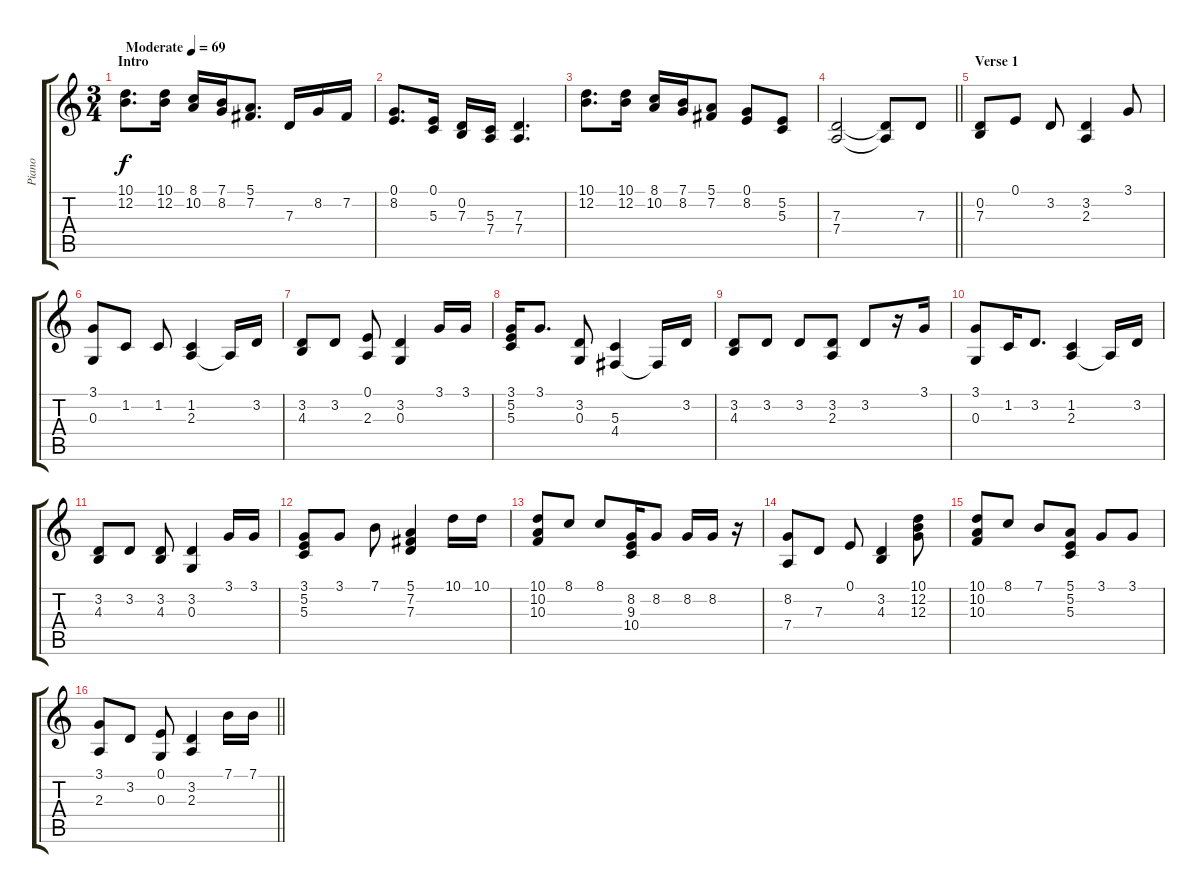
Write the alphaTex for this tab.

\track ("Piano" "Piano") {instrument acousticgrandpiano}
\staff {score tabs}
\tuning (E4 B3 G3 D3 A2 E2) {hide}
\ts (3 4)
\section ("" "Intro")
\tempo (69 "Moderate")
\clef g2
\ks c
(10.1 12.2).8{d dy f instrument acousticgrandpiano} (10.1 12.2).16 (8.1 10.2).16 (7.1 8.2).16 (5.1 7.2).8{d} 7.3.16 8.2.16 7.2.16 |
(0.1 8.2).8{d} (0.1 5.3).16 (0.2 7.3).16 (5.3 7.4).16 (7.3 7.4).4{d} |
(10.1 12.2).8{d} (10.1 12.2).16 (8.1 10.2).16 (7.1 8.2).16 (5.1 7.2).8 (0.1 8.2).8 (5.2 5.3).8 |
\barLineRight lightlight
(7.3 7.4).2 (7.3{t} 7.4{t}).8 7.3.8 |
\section ("" "Verse 1")
(0.2 7.3).8 0.1.8 3.2.8 (3.2 2.3).4 3.1.8 |
(3.1 0.3).8 1.2.8 1.2.8 (1.2 2.3).4 2.3{t}.16 3.2.16 |
(3.2 4.3).8 3.2.8 (0.1 2.3).8 (3.2 0.3).4 3.1.16 3.1.16 |
(3.1 5.2 5.3).16 3.1.8{d} (3.2 0.3).8 (5.3 4.4).4 4.4{t}.16 3.2.16 |
(3.2 4.3).8 3.2.8 3.2.8 (3.2 2.3).8 3.2.8 r.16 3.1.16 |
(3.1 0.3).8 1.2.16 3.2.8{d} (1.2 2.3).4 2.3{t}.16 3.2.16 |
(3.2 4.3).8 3.2.8 (3.2 4.3).8 (3.2 0.3).4 3.1.16 3.1.16 |
(3.1 5.2 5.3).8 3.1.8 7.1.8 (5.1 7.2 7.3).4 10.1.16 10.1.16 |
(10.1 10.2 10.3).8 8.1.8 8.1.8 (8.2 9.3 10.4).16 8.2.8 8.2.16 8.2.16 r.16 |
(8.2 7.4).8 7.3.8 0.1.8 (3.2 4.3).4 (10.1 12.2 12.3).8 |
(10.1 10.2 10.3).8 8.1.8 7.1.8 (5.1 5.2 5.3).8 3.1.8 3.1.8 |
\barLineRight lightlight
(3.1 2.3).8 3.2.8 (0.1 0.3).8 (3.2 2.3).4 7.1.16 7.1.16
